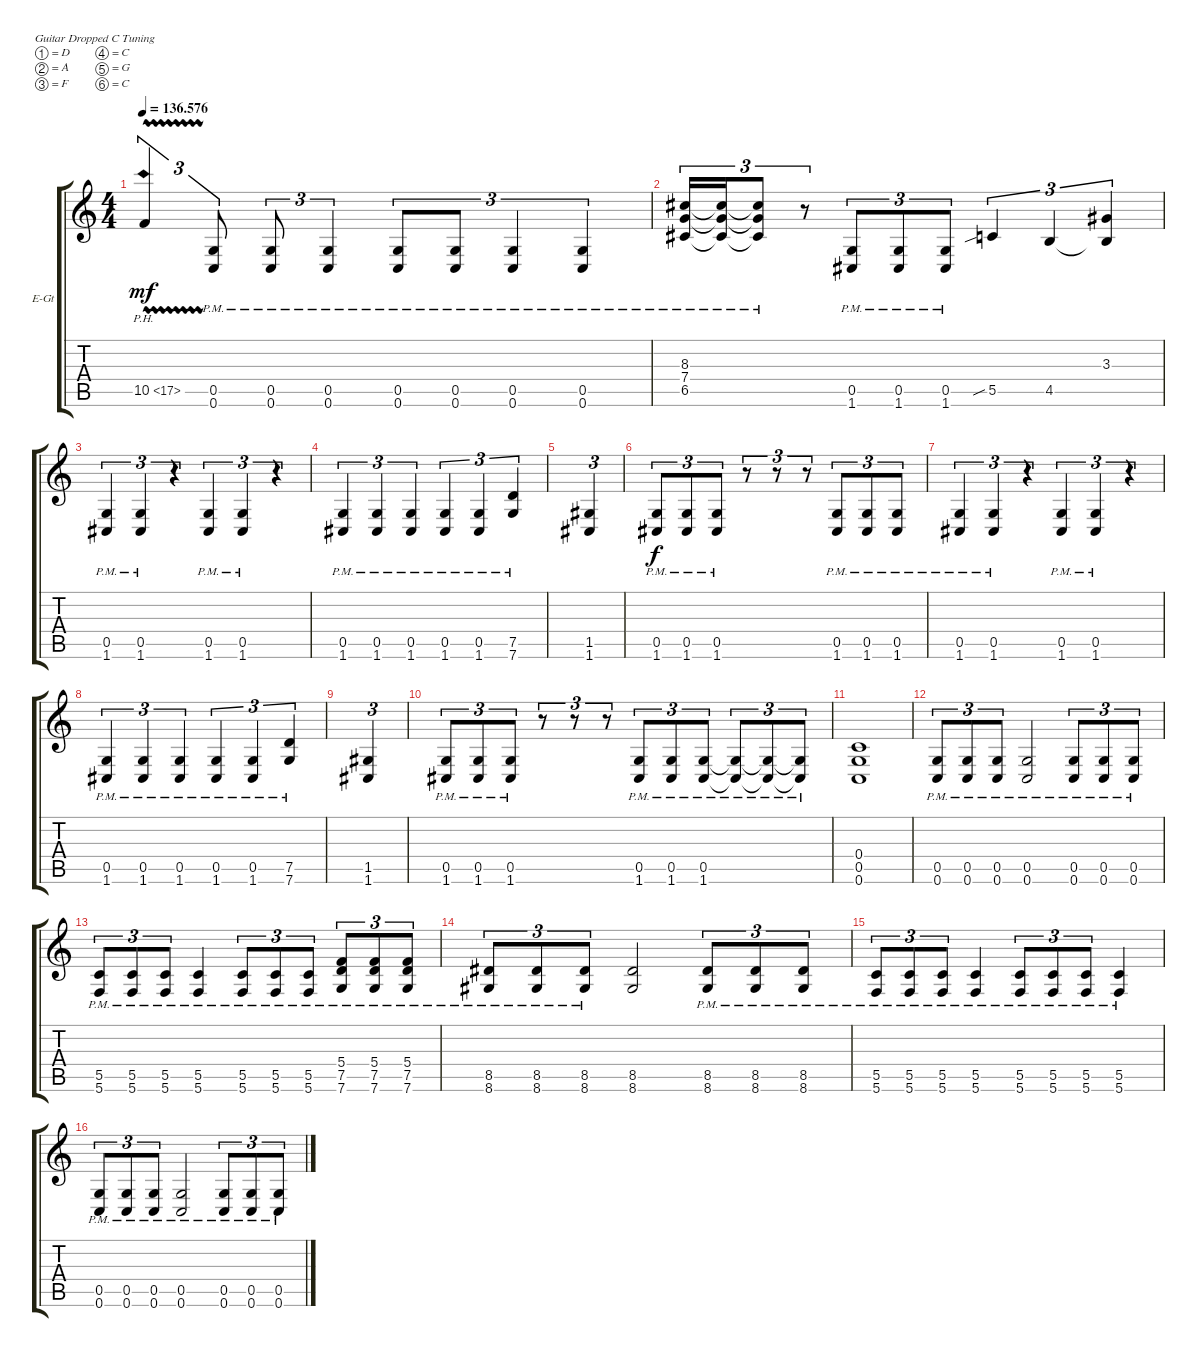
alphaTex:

\bracketExtendMode groupsimilarinstruments
\firstSystemTrackNameOrientation horizontal
\otherSystemsTrackNameOrientation horizontal
\track ("Right Rhythm" "E-Gt") {instrument distortionguitar}
\staff {score tabs}
\tuning (D4 A3 F3 C3 G2 C2)
\ts (4 4)
\tempo
136.576
\accidentals auto
\clef g2
\ottava regular
\simile none
\ks c
10.5{ph 7 vw}.4{tu (3 2) dy mf} (0.6{pm} 0.5{pm}).8{tu (3 2)} (0.6{pm} 0.5{pm}).8{tu (3 2)} (0.6{pm} 0.5{pm}).4{tu (3 2)} (0.6{pm} 0.5{pm}).8{tu (3 2)} (0.6{pm} 0.5{pm}).8{tu (3 2)} (0.6{pm} 0.5{pm}).4{tu (3 2)} (0.5{pm} 0.6{pm}).4{tu (3 2)} |
(6.5{pm} 7.4 8.3).16{tu (3 2)} (6.5{pm t} 8.3{t} 7.4{t}).16{tu (3 2)} (6.5{pm t} 8.3{t} 7.4{t}).8{tu (3 2)} r.8{tu (3 2)} (1.6{pm} 0.5{pm}).8{tu (3 2)} (1.6{pm} 0.5{pm}).8{tu (3 2)} (1.6{pm} 0.5{pm}).8{tu (3 2)} 5.5{sib}.4{tu (3 2)} 4.5.4{tu (3 2)} (3.3 4.5{t}).4{tu (3 2)} |
(1.6{pm} 0.5{pm}).4{tu (3 2)} (1.6{pm} 0.5{pm}).4{tu (3 2)} r.4{tu (3 2)} (1.6{pm} 0.5{pm}).4{tu (3 2)} (1.6{pm} 0.5{pm}).4{tu (3 2)} r.4{tu (3 2)} |
(1.6{pm} 0.5{pm}).4{tu (3 2)} (1.6{pm} 0.5{pm}).4{tu (3 2)} (1.6{pm} 0.5{pm}).4{tu (3 2)} (1.6{pm} 0.5{pm}).4{tu (3 2)} (1.6{pm} 0.5{pm}).4{tu (3 2)} (7.6{pm} 7.5{pm}).4{tu (3 2)} |
(1.6 1.5).4{tu (3 2)} |
(1.6{pm} 0.5{pm}).8{tu (3 2) dy f} (1.6{pm} 0.5{pm}).8{tu (3 2)} (1.6{pm} 0.5{pm}).8{tu (3 2)} r.8{tu (3 2)} r.8{tu (3 2)} r.8{tu (3 2)} (1.6{pm} 0.5{pm}).8{tu (3 2)} (1.6{pm} 0.5{pm}).8{tu (3 2)} (0.5{pm} 1.6{pm}).8{tu (3 2)} |
(1.6{pm} 0.5{pm}).4{tu (3 2)} (1.6{pm} 0.5{pm}).4{tu (3 2)} r.4{tu (3 2)} (1.6{pm} 0.5{pm}).4{tu (3 2)} (1.6{pm} 0.5{pm}).4{tu (3 2)} r.4{tu (3 2)} |
(1.6{pm} 0.5{pm}).4{tu (3 2)} (1.6{pm} 0.5{pm}).4{tu (3 2)} (1.6{pm} 0.5{pm}).4{tu (3 2)} (1.6{pm} 0.5{pm}).4{tu (3 2)} (1.6{pm} 0.5{pm}).4{tu (3 2)} (7.6{pm} 7.5{pm}).4{tu (3 2)} |
(1.6 1.5).4{tu (3 2)} |
(1.6{pm} 0.5{pm}).8{tu (3 2)} (1.6{pm} 0.5{pm}).8{tu (3 2)} (1.6{pm} 0.5{pm}).8{tu (3 2)} r.8{tu (3 2)} r.8{tu (3 2)} r.8{tu (3 2)} (1.6{pm} 0.5{pm}).8{tu (3 2)} (1.6{pm} 0.5{pm}).8{tu (3 2)} (0.5{pm} 1.6{pm}).8{tu (3 2)} (0.5{pm t} 1.6{pm t}).8{tu (3 2)} (0.5{pm t} 1.6{pm t}).8{tu (3 2)} (0.5{pm t} 1.6{pm t}).8{tu (3 2)} |
(0.6 0.5 0.4).1 |
(0.6{pm} 0.5{pm}).8{tu (3 2)} (0.6{pm} 0.5{pm}).8{tu (3 2)} (0.6{pm} 0.5{pm}).8{tu (3 2)} (0.6{pm} 0.5{pm}).2 (0.6{pm} 0.5{pm}).8{tu (3 2)} (0.5{pm} 0.6{pm}).8{tu (3 2)} (0.5{pm} 0.6{pm}).8{tu (3 2)} |
(5.6{pm} 5.5{pm}).8{tu (3 2)} (5.6{pm} 5.5{pm}).8{tu (3 2)} (5.6{pm} 5.5{pm}).8{tu (3 2)} (5.6{pm} 5.5{pm}).4 (5.5{pm} 5.6{pm}).8{tu (3 2)} (5.5{pm} 5.6{pm}).8{tu (3 2)} (5.5{pm} 5.6{pm}).8{tu (3 2)} (7.6{pm} 7.5{pm} 5.4{pm}).8{tu (3 2)} (7.6{pm} 7.5{pm} 5.4{pm}).8{tu (3 2)} (7.6{pm} 7.5{pm} 5.4{pm}).8{tu (3 2)} |
(8.6{pm} 8.5{pm}).8{tu (3 2)} (8.5{pm} 8.6{pm}).8{tu (3 2)} (8.5{pm} 8.6{pm}).8{tu (3 2)} (8.5 8.6).2 (8.6{pm} 8.5{pm}).8{tu (3 2)} (8.6{pm} 8.5{pm}).8{tu (3 2)} (8.6{pm} 8.5{pm}).8{tu (3 2)} |
(5.6{pm} 5.5{pm}).8{tu (3 2)} (5.6{pm} 5.5{pm}).8{tu (3 2)} (5.6{pm} 5.5{pm}).8{tu (3 2)} (5.6{pm} 5.5{pm}).4 (5.5{pm} 5.6{pm}).8{tu (3 2)} (5.5{pm} 5.6{pm}).8{tu (3 2)} (5.5{pm} 5.6{pm}).8{tu (3 2)} (5.5{pm} 5.6{pm}).4 |
(0.6{pm} 0.5{pm}).8{tu (3 2)} (0.6{pm} 0.5{pm}).8{tu (3 2)} (0.6{pm} 0.5{pm}).8{tu (3 2)} (0.6{pm} 0.5{pm}).2 (0.6{pm} 0.5{pm}).8{tu (3 2)} (0.5{pm} 0.6{pm}).8{tu (3 2)} (0.5{pm} 0.6{pm}).8{tu (3 2)}
